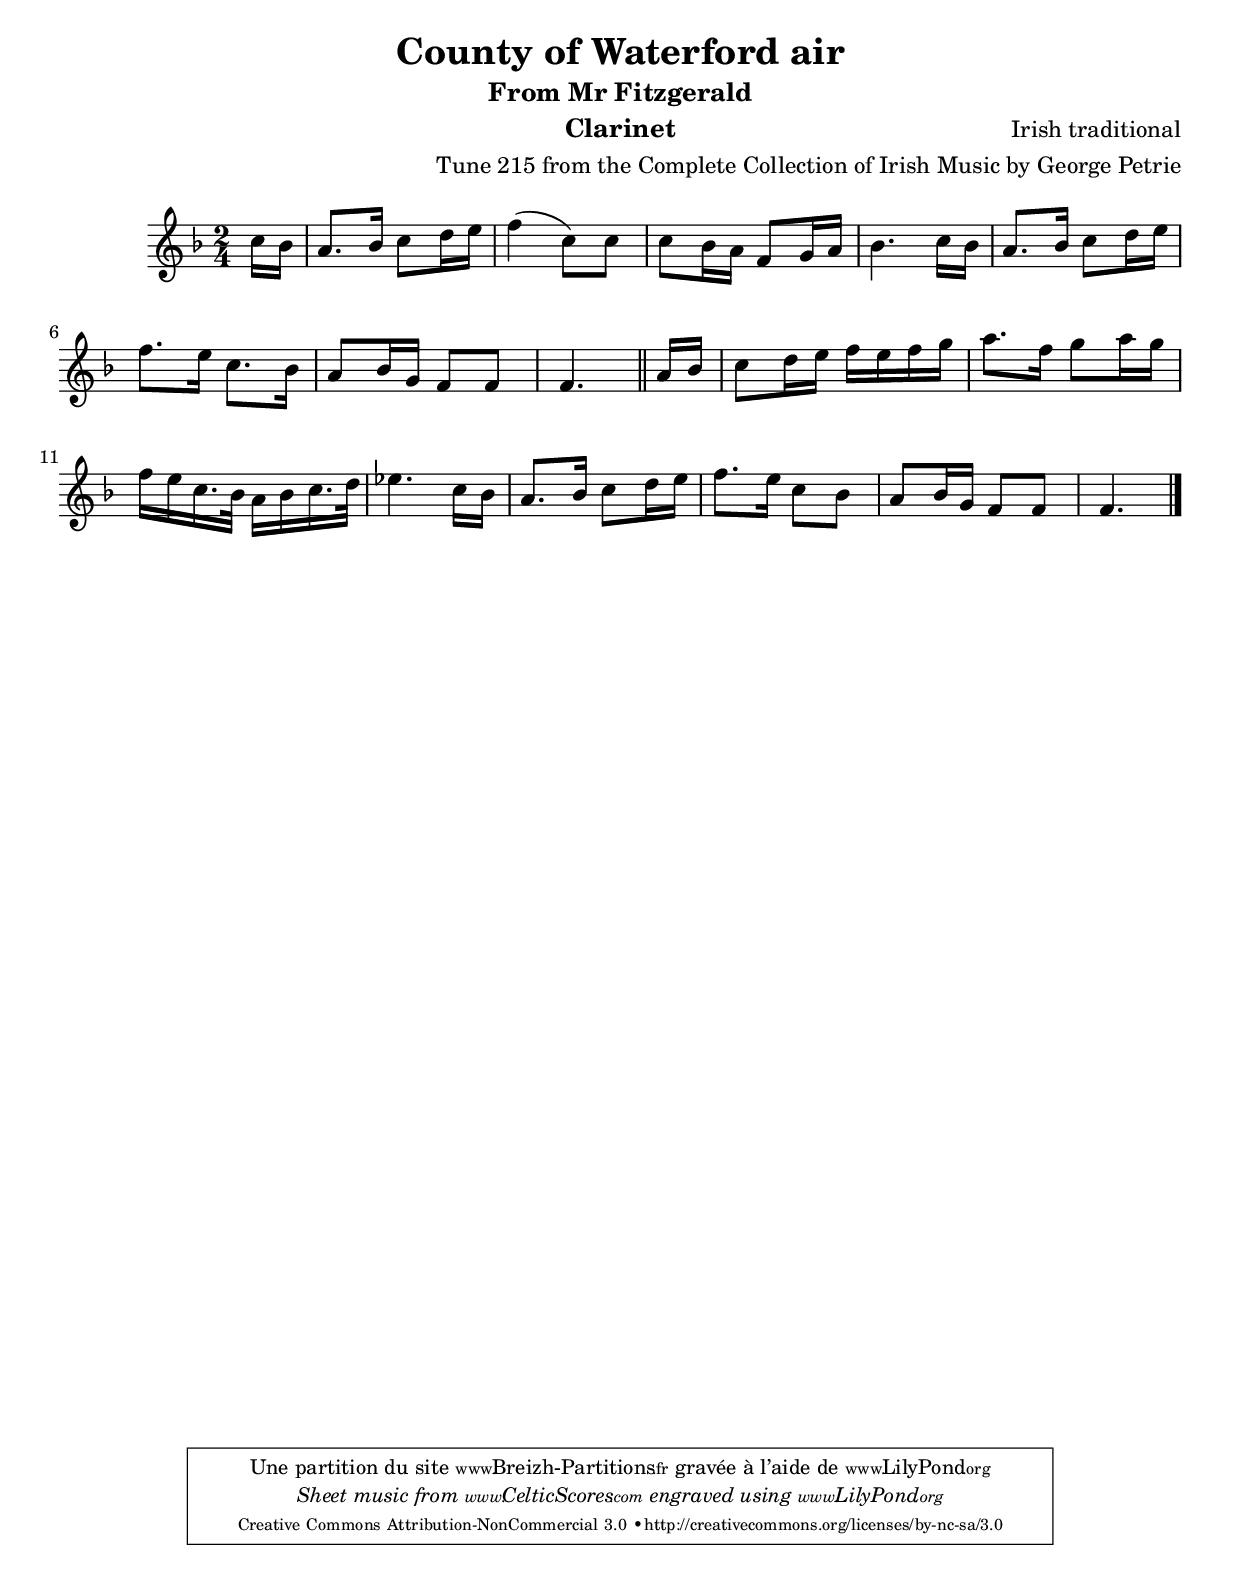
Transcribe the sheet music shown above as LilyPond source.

% Noted by George Petrie, LL.D., R.H.A. (1789−1866)
% Edited from the original manuscripts by Charles Villiers Standford (1902)
% Transcripted by Breizh Partitions (2012)

\version "2.12.3"

\paper {
	top-margin = 2 \cm
	bottom-margin = 2 \cm
}

\header {
title = "County of Waterford air"
subtitle = "From Mr Fitzgerald"
arranger = "Tune 215 from the Complete Collection of Irish Music by George Petrie"
instrument = "Clarinet"
composer = "Irish traditional"
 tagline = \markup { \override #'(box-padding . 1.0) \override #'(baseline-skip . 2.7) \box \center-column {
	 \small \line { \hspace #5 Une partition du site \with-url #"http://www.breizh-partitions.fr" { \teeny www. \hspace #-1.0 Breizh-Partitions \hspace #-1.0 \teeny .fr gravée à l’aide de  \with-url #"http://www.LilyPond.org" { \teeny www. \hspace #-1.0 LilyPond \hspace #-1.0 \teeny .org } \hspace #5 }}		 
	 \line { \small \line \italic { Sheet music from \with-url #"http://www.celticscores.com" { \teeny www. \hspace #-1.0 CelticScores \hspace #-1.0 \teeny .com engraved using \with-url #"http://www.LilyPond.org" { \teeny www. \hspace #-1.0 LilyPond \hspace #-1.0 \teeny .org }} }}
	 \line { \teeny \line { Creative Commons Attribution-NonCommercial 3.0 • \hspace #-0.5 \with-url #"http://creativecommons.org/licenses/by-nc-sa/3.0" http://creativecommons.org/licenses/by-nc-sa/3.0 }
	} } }
}


main = {
	\tempo 4. = 50
	\once \override Score.MetronomeMark #'transparent = ##t

	
	\partial 8 bes16 aes
	|
	g8. aes16 bes8 c'16 d'
	|
	ees'4 (bes8) bes
	|
	bes8 aes16 g ees8 f16 g
	|
	aes4. bes16 aes
	|
	
	g8. aes16 bes8 c'16 d'
	|
	ees'8. d'16 bes8. aes16
	|
	g8 aes16 f ees8 ees
	|
	ees4.
	|
	\bar "||"
	g16 aes
	|
	
	bes8 c'16 d' ees' d' ees' f'
	|
	g'8. ees'16  f'8 g'16 f'
	|
	ees'16 d' bes16. aes32 g16 aes bes16. c'32
	|
	des'4. bes16 aes
	|
	
	g8. aes16 bes8 c'16 d'
	|
	ees'8. d'16 bes8 aes8
	|
	g8 aes16 f ees8 ees
	|
	ees4.
	
	\bar "|."
	
}



\score  {
\new Staff  <<
    \time 2/4  
    \clef "G"
    \key f \major
	\transposition bes
    \set Staff.midiInstrument = "clarinet"
	\transpose a b'{
    \main
}
>>

\layout  { }
\midi  { }
}
